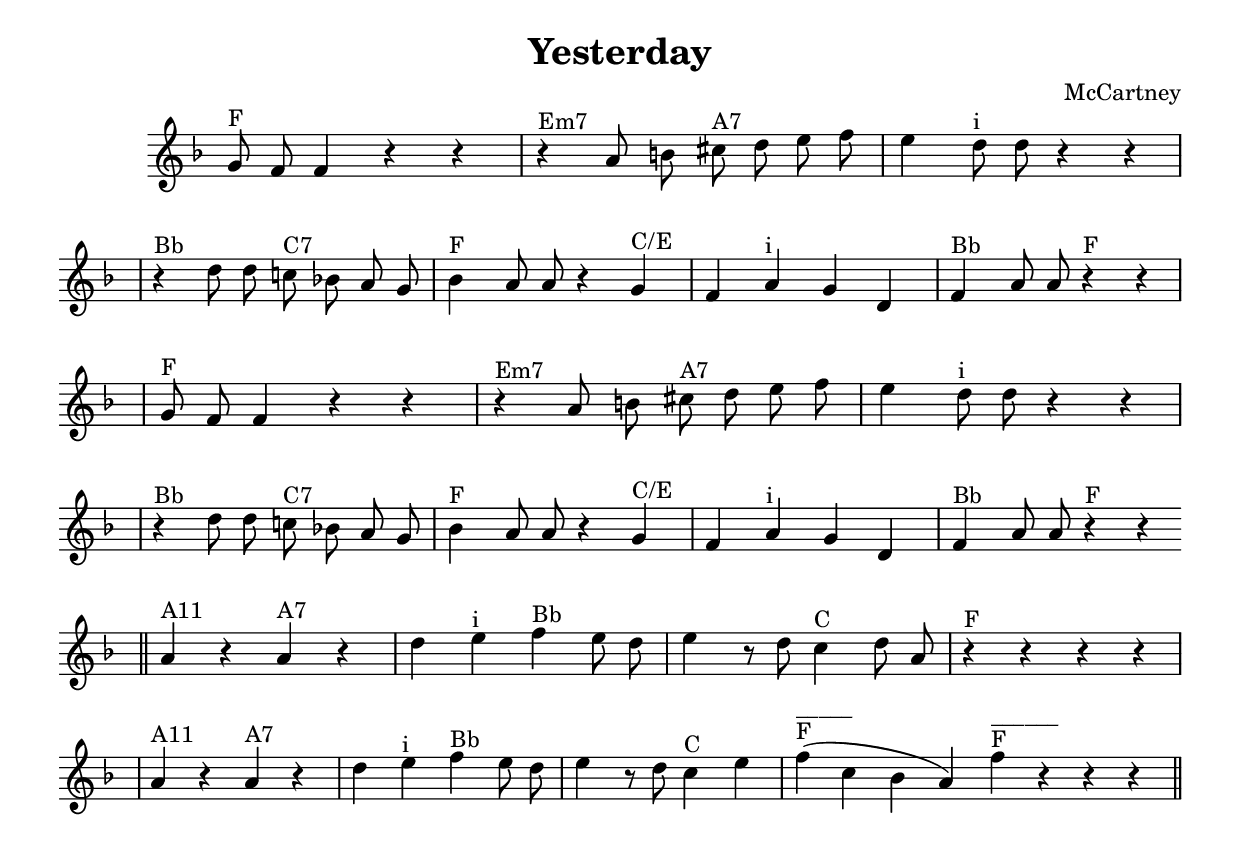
#(ly:set-option 'midi-extension "mid")
\version "2.12.3"
\include "english.ly"
\header{
title = "Yesterday"
composer = "McCartney"
}
%{
Filename: yesterday
Key: F
Mode: major
Title: Yesterday
Author: McCartney
Time: 4/4
EnteredBy: John Rothfield

      F             Em7   A7   *   Dmi  Dmi/C 
1) |  RS S -- --  | -- GM P#D NS | N DD -- -- |

  Bb    C7      F       C/E  Dmi G     Bb   F 
| -- DD Pm GR | m GG -- R- | S G R D | S GG - - |
                                   * 

      F              Em7   A7    *   Dmi  Dmi/C 
2) |  RS S- -- --  | -- GM P#D  NS | N DD -- -- |

     Bb    C7      F       C/E  Dmi G     Bb   F 
   | -- DD Pm GR | m GG -- R- | S G R D | S GG - - :|
                                      *


      A11  A7     Dmi
                    C Bb  Dmi/A      C        F
                      *        G 
3) || G -  G - |  D N S-  ND | N- -D P   DG | - - - - |

     A11 A7    Dmi Bb Dmi/A      C      F           F
                 C         Gm           1_____      2______
                   *                    *           *           
   | G - G - | D N S- ND | N- -D P N | (S P m G) :| S - - -     ||

 

%}
melody = {
\once \override Staff.TimeSignature #'stencil = ##f
\clef treble
\key c \major
\autoBeamOn
\cadenzaOn


 \bar "|"  d'8^"F" c'8 c'4 r4 r4 \bar "|"  r4^"Em7" e'8 fs'8 gs'8^"A7" a'8 b'8 c''8 \bar "|"  b'4 a'8^"i" a'8 r4 r4 \bar "|" \break
\grace s64 \bar "|"  r4^"Bb" a'8 a'8 g'8^"C7" f'8 e'8 d'8 \bar "|"  f'4^"F" e'8 e'8 r4 d'4^"C/E" \bar "|"  c'4 e'4^"i" d'4 a4 \bar "|"  c'4^"Bb" e'8 e'8 r4^"F" r4 \bar "|" \break
\grace s64 \bar "|"  d'8^"F" c'8 c'4 r4 r4 \bar "|"  r4^"Em7" e'8 fs'8 gs'8^"A7" a'8 b'8 c''8 \bar "|"  b'4 a'8^"i" a'8 r4 r4 \bar "|" \break
\grace s64 \bar "|"  r4^"Bb" a'8 a'8 g'8^"C7" f'8 e'8 d'8 \bar "|"  f'4^"F" e'8 e'8 r4 d'4^"C/E" \bar "|"  c'4 e'4^"i" d'4 a4 \bar "|"  c'4^"Bb" e'8 e'8 r4^"F" r4 \bar ":|" \break
\grace s64 \bar "||"   e'4^"A11" r4 e'4^"A7" r4 \bar "|"  a'4 b'4^"i" c''4^"Bb" b'8 a'8 \bar "|"  b'4 r8 a'8 g'4^"C" a'8 e'8 \bar "|"  r4^"F" r4 r4 r4 \bar "|" \break
\grace s64 \bar "|"  e'4^"A11" r4 e'4^"A7" r4 \bar "|"  a'4 b'4^"i" c''4^"Bb" b'8 a'8 \bar "|"  b'4 r8 a'8 g'4^"C" b'4 \bar "|"  c''4(^"F"^"_____" g'4 f'4 e'4) \bar ":|"  c''4^"F"^"______" r4 r4 r4 \bar "||"  \break

}


text = \lyricmode {
                                                                                      
}

\score{
\transpose c' f'
<<
\new Voice = "one" {
\melody
}
\new Lyrics \lyricsto "one" \text
>>
\layout {
\context {
\Score
\remove "Bar_number_engraver"
}
}
\midi {
\context {
\Score
tempoWholesPerMinute = #(ly:make-moment 200 4)
}
}
}